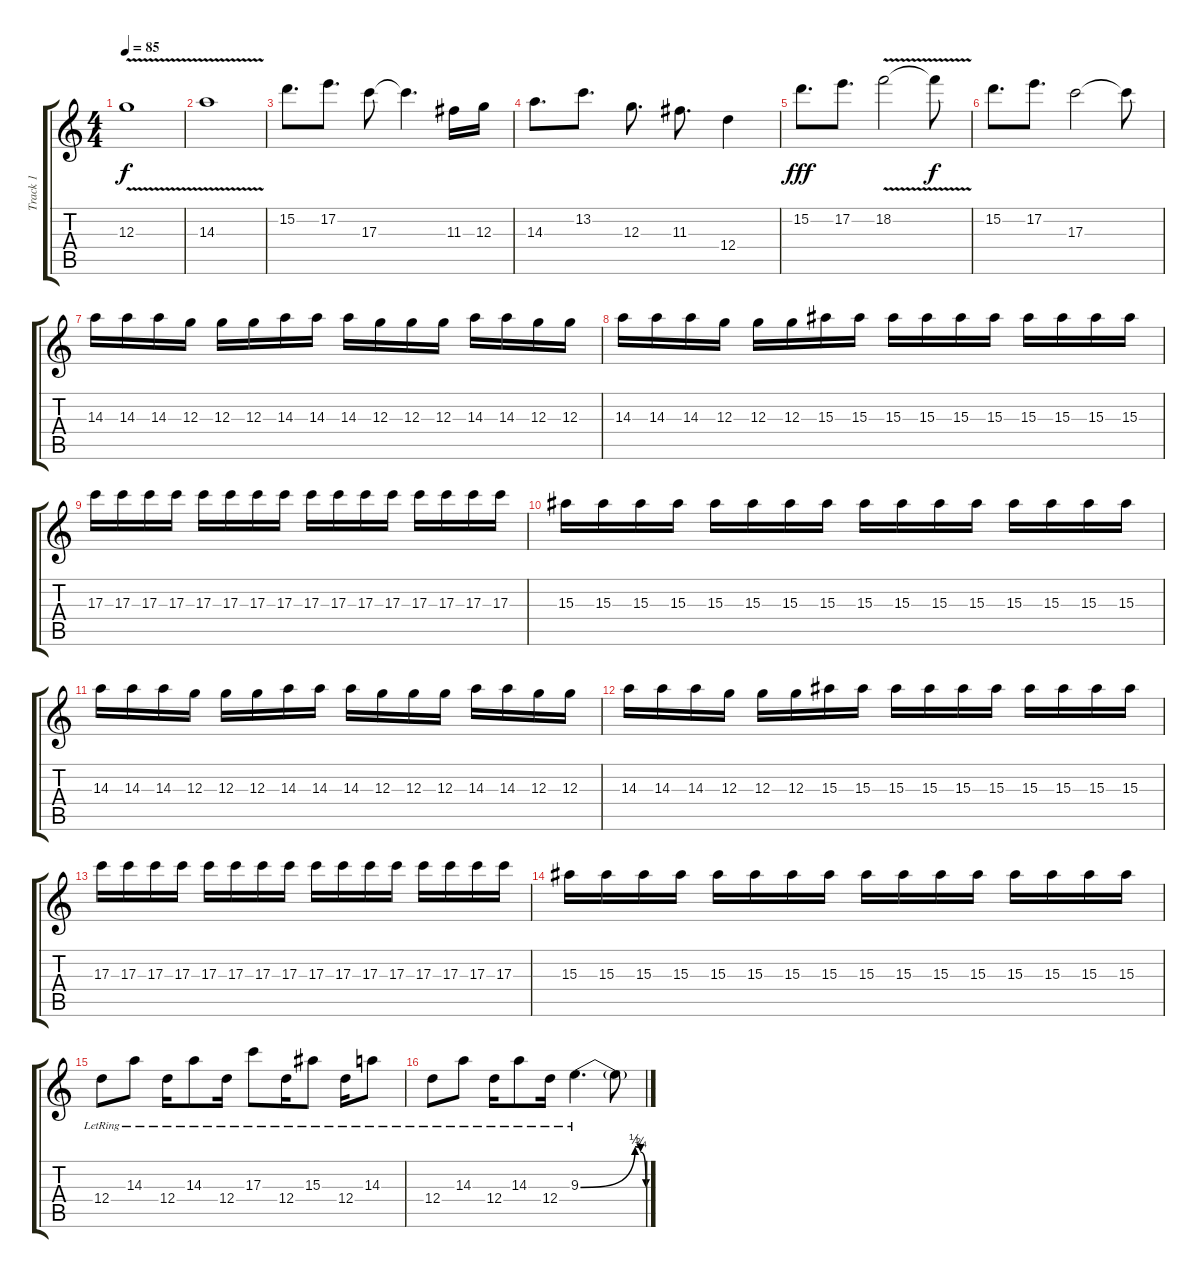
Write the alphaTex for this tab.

\track ("Track 1" "Track 1") {instrument electricguitarclean}
\staff {score tabs}
\tuning (E4 B3 G3 D3 A2 D2) {hide}
\ts (4 4)
\tempo 85
\clef g2
\ks c
12.3{v}.1{dy f} |
14.3{v}.1 |
15.2.8{d volume 13} 17.2.8{d} 17.3.8 17.3{t}.4{d} 11.3.16 12.3.16 |
14.3.8{d} 13.2.8{d} 12.3.8{d} 11.3.8{d} 12.4.4 |
15.2.8{d dy fff} 17.2.8{d} 18.2{v}.2 18.2{t}.8{dy f} |
15.2.8{d volume 13} 17.2.8{d} 17.3.2 17.3{t}.8 |
14.3.16{volume 11} 14.3.16 14.3.16 12.3.16 12.3.16 12.3.16 14.3.16 14.3.16 14.3.16 12.3.16 12.3.16 12.3.16 14.3.16 14.3.16 12.3.16 12.3.16 |
14.3.16 14.3.16 14.3.16 12.3.16 12.3.16 12.3.16 15.3.16 15.3.16 15.3.16 15.3.16 15.3.16 15.3.16 15.3.16 15.3.16 15.3.16 15.3.16 |
17.3.16 17.3.16 17.3.16 17.3.16 17.3.16 17.3.16 17.3.16 17.3.16 17.3.16 17.3.16 17.3.16 17.3.16 17.3.16 17.3.16 17.3.16 17.3.16 |
15.3.16 15.3.16 15.3.16 15.3.16 15.3.16 15.3.16 15.3.16 15.3.16 15.3.16 15.3.16 15.3.16 15.3.16 15.3.16 15.3.16 15.3.16 15.3.16 |
14.3.16 14.3.16 14.3.16 12.3.16 12.3.16 12.3.16 14.3.16 14.3.16 14.3.16 12.3.16 12.3.16 12.3.16 14.3.16 14.3.16 12.3.16 12.3.16 |
14.3.16 14.3.16 14.3.16 12.3.16 12.3.16 12.3.16 15.3.16 15.3.16 15.3.16 15.3.16 15.3.16 15.3.16 15.3.16 15.3.16 15.3.16 15.3.16 |
17.3.16 17.3.16 17.3.16 17.3.16 17.3.16 17.3.16 17.3.16 17.3.16 17.3.16 17.3.16 17.3.16 17.3.16 17.3.16 17.3.16 17.3.16 17.3.16 |
15.3.16 15.3.16 15.3.16 15.3.16 15.3.16 15.3.16 15.3.16 15.3.16 15.3.16 15.3.16 15.3.16 15.3.16 15.3.16 15.3.16 15.3.16 15.3.16 |
12.4{lr}.8{volume 11} 14.3{lr}.8 12.4{lr}.16 14.3{lr}.8 12.4{lr}.16 17.3{lr}.8 12.4{lr}.16 15.3{lr}.8 12.4{lr}.16 14.3{lr}.8 |
12.4{lr}.8 14.3{lr}.8 12.4{lr}.16 14.3{lr}.8 12.4{lr}.16 9.3{be (custom 0 0 50 2 55 1 60 0) lr}.4{d instrument distortionguitar} 9.3{t}.8
